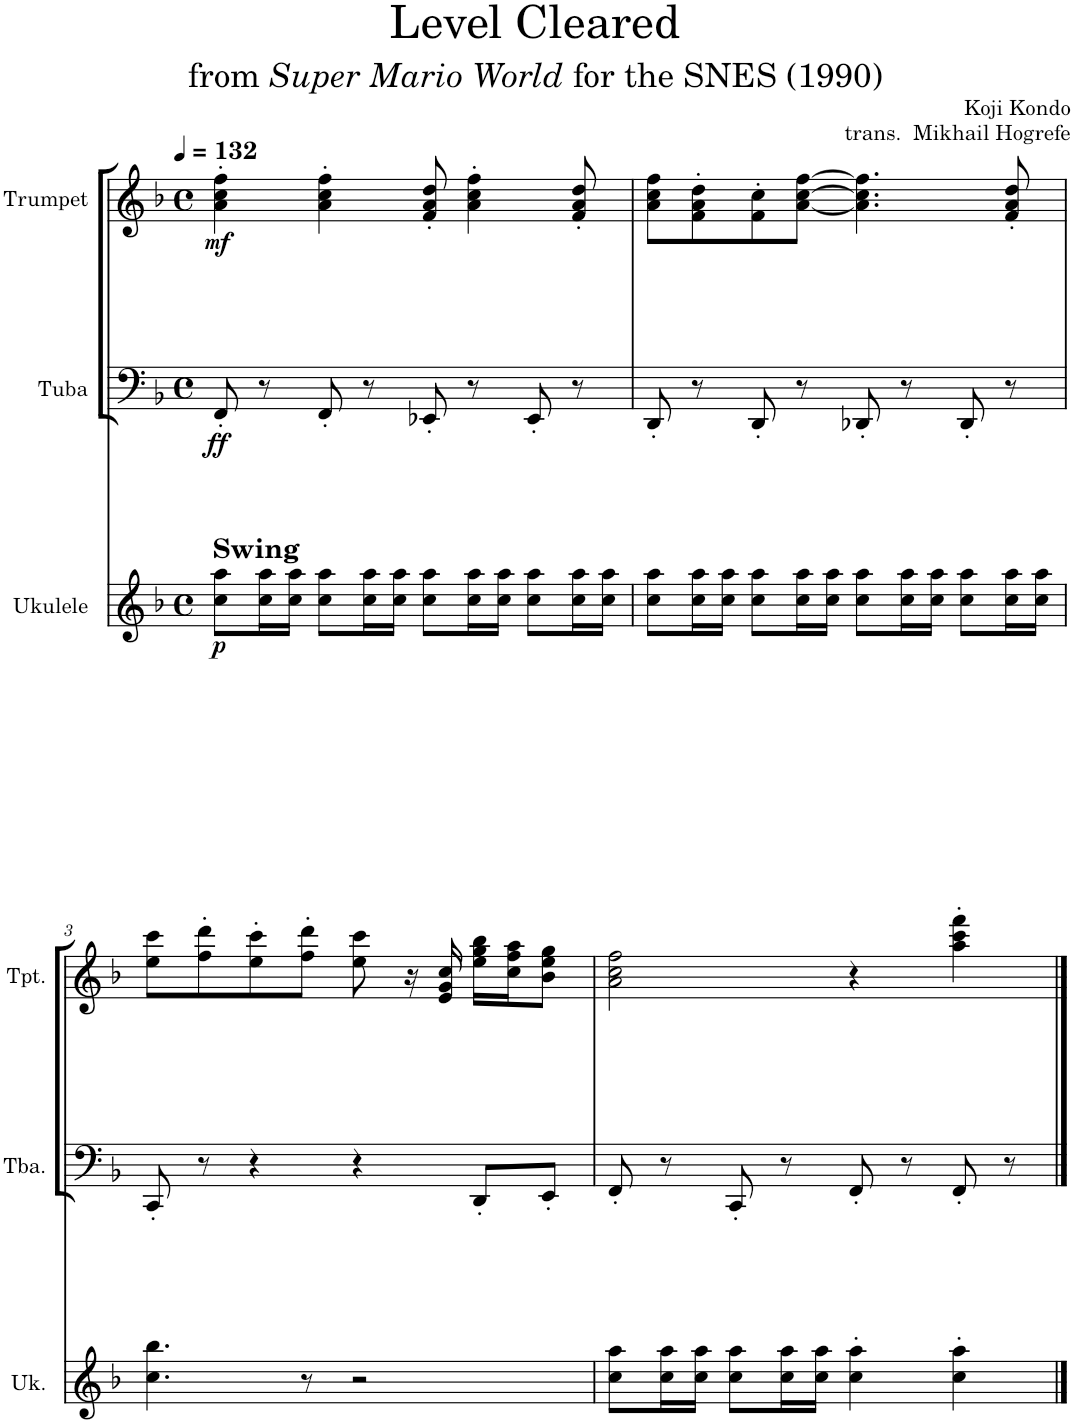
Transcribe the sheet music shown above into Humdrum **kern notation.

**kern	**dynam	**kern	**dynam	**kern	**dynam
*part3	*part3	*part2	*part2	*part1	*part1
*staff3	*staff3	*staff2	*staff2	*staff1	*staff1
*I"Ukulele	*	*I"Tuba	*	*I"Trumpet	*
*I'Uk.	*	*I'Tba.	*	*I'Tpt.	*
*clefG2	*	*clefF4	*	*clefG2	*
*	*	*	*	*Trd1c2	*
*k[b-]	*	*k[b-]	*	*k[b-]	*
*M4/4	*	*M4/4	*	*M4/4	*
*met(c)	*	*met(c)	*	*met(c)	*
*MM132	*	*MM132	*	*MM132	*
=1	=1	=1	=1	=1	=1
!LO:TX:a:B:t=Swing	!	!	!	!	!
!	!LO:DY:b	!	!LO:DY:b	!	!LO:DY:b
8cc\ 8aa\L	p	8FF'/	ff	4a\' 4cc\' 4ff\'	mf
16cc\ 16aa\L	.	8r	.	.	.
16cc\ 16aa\JJ	.	.	.	.	.
8cc\ 8aa\L	.	8FF'/	.	4a\' 4cc\' 4ff\'	.
16cc\ 16aa\L	.	8r	.	.	.
16cc\ 16aa\JJ	.	.	.	.	.
8cc\ 8aa\L	.	8EE-X'/	.	8f/' 8a/' 8dd/'	.
16cc\ 16aa\L	.	8r	.	4a\' 4cc\' 4ff\'	.
16cc\ 16aa\JJ	.	.	.	.	.
8cc\ 8aa\L	.	8EE-'/	.	.	.
16cc\ 16aa\L	.	8r	.	8f/' 8a/' 8dd/'	.
16cc\ 16aa\JJ	.	.	.	.	.
=2	=2	=2	=2	=2	=2
8cc\ 8aa\L	.	8DD'/	.	8a\ 8cc\ 8ff\L	.
16cc\ 16aa\L	.	8r	.	8f\' 8a\' 8dd\'	.
16cc\ 16aa\JJ	.	.	.	.	.
8cc\ 8aa\L	.	8DD'/	.	8f\' 8cc\'	.
16cc\ 16aa\L	.	8r	.	[8a\ [8cc\ [8ff\J	.
16cc\ 16aa\JJ	.	.	.	.	.
8cc\ 8aa\L	.	8DD-X'/	.	4.a\] 4.cc\] 4.ff\]	.
16cc\ 16aa\L	.	8r	.	.	.
16cc\ 16aa\JJ	.	.	.	.	.
8cc\ 8aa\L	.	8DD-'/	.	.	.
16cc\ 16aa\L	.	8r	.	8f/' 8a/' 8dd/'	.
16cc\ 16aa\JJ	.	.	.	.	.
!!LO:LB:g=z
=3	=3	=3	=3	=3	=3
4.cc\ 4.bb-\	.	8CC'/	.	8ee\ 8ccc\L	.
.	.	8r	.	8ff\' 8ddd\'	.
.	.	4r	.	8ee\' 8ccc\'	.
8r	.	.	.	8ff\' 8ddd\'J	.
2r	.	4r	.	8ee\ 8ccc\	.
.	.	.	.	16r	.
.	.	.	.	16e/ 16g/ 16cc/	.
.	.	8DD'/L	.	16ee\ 16gg\ 16bb-\LL	.
.	.	.	.	16cc\ 16ff\ 16aa\J	.
.	.	8EE'/J	.	8b-\ 8ee\ 8gg\J	.
=4	=4	=4	=4	=4	=4
8cc\ 8aa\L	.	8FF'/	.	2a\ 2cc\ 2ff\	.
16cc\ 16aa\L	.	8r	.	.	.
16cc\ 16aa\JJ	.	.	.	.	.
8cc\ 8aa\L	.	8CC'/	.	.	.
16cc\ 16aa\L	.	8r	.	.	.
16cc\ 16aa\JJ	.	.	.	.	.
4cc\' 4aa\'	.	8FF'/	.	4r	.
.	.	8r	.	.	.
4cc\' 4aa\'	.	8FF'/	.	4aa\' 4ccc\' 4fff\'	.
.	.	8r	.	.	.
==	==	==	==	==	==
*-	*-	*-	*-	*-	*-
